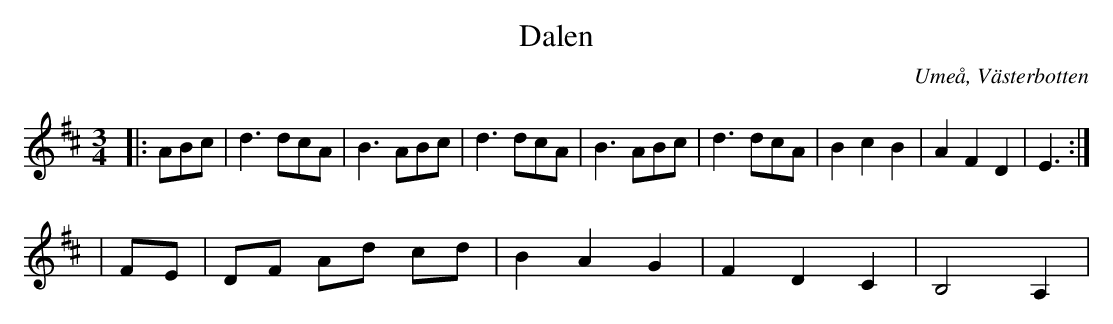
X:1
T:Dalen
O:Umeå, Västerbotten
M:3/4
L:1/8
K:D
|: ABc | d3 dcA | B3 ABc | d3 dcA | B3 ABc | d3 dcA | B2 c2 B2 | A2 F2 D2 | E3 :|
| FE | DF Ad cd | B2 A2 G2 | F2 D2 C2 | B,4 A,2 |
